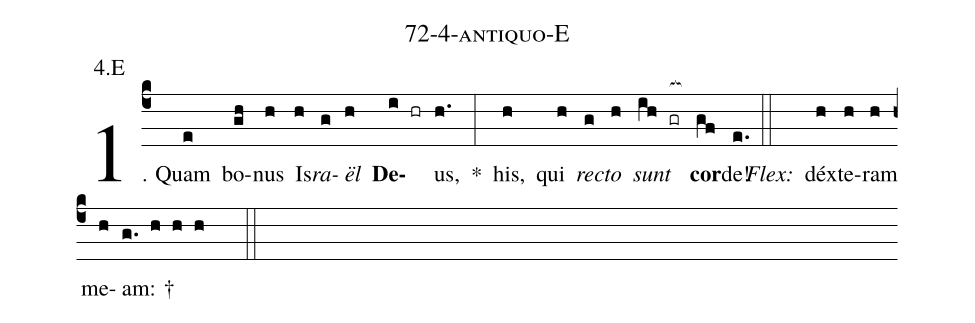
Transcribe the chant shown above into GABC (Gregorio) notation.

name: 72-4-antiquo-E;
annotation: 4.E;
%%
(c4)1. Quam(e) bo(gh)nus(h) Is(h)<i>ra</i>(g)<i>ël</i>(h) <b>De</b>(i hr)us,(h.) *(:) his,(h) qui(h) <i>rec</i>(g)<i>to</i>(h) <i>sunt</i>(ih gr[ocb:1{]) <b>cor</b>(gf[ocb:0}])de!(e.) (::)
<i>Flex:</i>()  déx(h)te(h)ram(h) me(h)am: †(g. h h h  ::)
